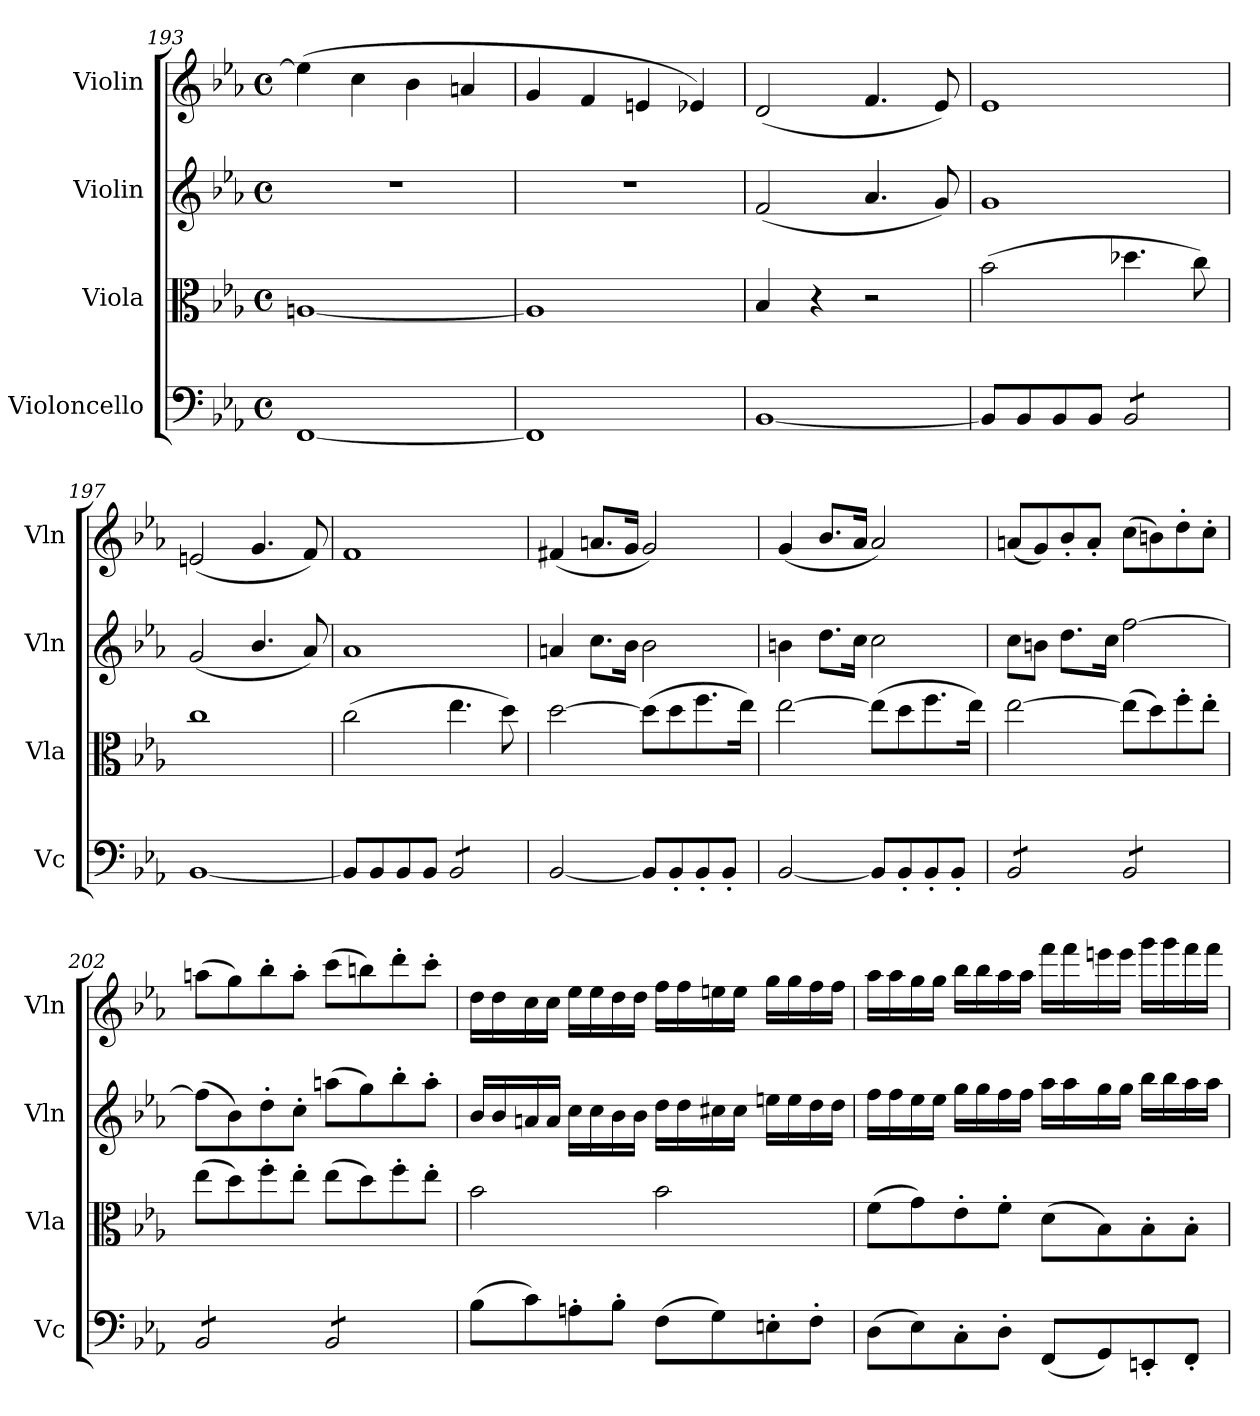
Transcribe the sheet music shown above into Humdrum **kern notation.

**kern	**kern	**kern	**kern
*part4	*part3	*part2	*part1
*staff4	*staff3	*staff2	*staff1
*I"Violoncello	*I"Viola	*I"Violin	*I"Violin
*I'Vc	*I'Vla	*I'Vln	*I'Vln
*clefF4	*clefC3	*clefG2	*clefG2
*k[b-e-a-]	*k[b-e-a-]	*k[b-e-a-]	*k[b-e-a-]
*M4/4	*M4/4	*M4/4	*M4/4
*met(c)	*met(c)	*met(c)	*met(c)
=193	=193	=193	=193
[1FF	[1An	1r	(4ee-\]
.	.	.	4cc\
.	.	.	4b-\
.	.	.	4an/
=194	=194	=194	=194
1FF]	1A]	1r	4g/
.	.	.	4f/
.	.	.	4en/
.	.	.	4e-X/)
=195	=195	=195	=195
[1BB-	4B-/	(2f/	(2d/
.	4r	.	.
.	2r	4.a-/	4.f/
.	.	8g/)	8e-/)
=196	=196	=196	=196
8BB-/L]	(2b-\	1g	1e-
8BB-/	.	.	.
8BB-/	.	.	.
8BB-/J	.	.	.
*tremolo	*	*	*
8BB-/L	4.dd-X\	.	.
8BB-/	.	.	.
8BB-/	.	.	.
8BB-/J	8cc\)	.	.
*Xtremolo	*	*	*
=197	=197	=197	=197
[1BB-	1cc	(2g/	(2en/
.	.	4.b-/	4.g/
.	.	8a-/)	8f/)
!!LO:LB:g=z
=198	=198	=198	=198
8BB-/L]	(2cc\	1a-	1f
8BB-/	.	.	.
8BB-/	.	.	.
8BB-/J	.	.	.
*tremolo	*	*	*
8BB-/L	4.ee-\	.	.
8BB-/	.	.	.
8BB-/	.	.	.
8BB-/J	8dd\)	.	.
*Xtremolo	*	*	*
=199	=199	=199	=199
[2BB-/	[2dd\	4an/	(4f#X/
.	.	8.cc\L	8.an/L
.	.	16b-\Jk	16g/Jk
8BB-/L]	(8dd\L]	2b-\	2g/)
8BB-'/	8dd\	.	.
8BB-'/	8.ff\	.	.
8BB-'/J	.	.	.
.	16ee-\Jk)	.	.
=200	=200	=200	=200
[2BB-/	[2ee-\	4bn\	(4g/
.	.	8.dd\L	8.b-/L
.	.	16cc\Jk	16a-/Jk
8BB-/L]	(8ee-\L]	2cc\	2a-/)
8BB-'/	8dd\	.	.
8BB-'/	8.ff\	.	.
8BB-'/J	.	.	.
.	16ee-\Jk)	.	.
=201	=201	=201	=201
*tremolo	*	*	*
8BB-/L	[2ee-\	8cc\L	(8an/L
8BB-/	.	8bn\J	8g/)
8BB-/	.	8.dd\L	8b-'/
8BB-/J	.	.	8a'/J
.	.	16cc\Jk	.
8BB-/L	(8ee-\L]	[2ff\	(8cc\L
8BB-/	8dd\)	.	8bn\)
8BB-/	8ff'\	.	8dd'\
8BB-/J	8ee-'\J	.	8cc'\J
=202	=202	=202	=202
8BB-/L	(8ee-\L	(8ff\L]	(8aan\L
8BB-/	8dd\)	8b-\)	8gg\)
8BB-/	8ff'\	8dd'\	8bb-'\
8BB-/J	8ee-'\J	8cc'\J	8aa'\J
8BB-/L	(8ee-\L	(8aan\L	(8ccc\L
8BB-/	8dd\)	8gg\)	8bbn\)
8BB-/	8ff'\	8bb-'\	8ddd'\
8BB-/J	8ee-'\J	8aa'\J	8ccc'\J
*Xtremolo	*	*	*
=203	=203	=203	=203
(8B-\L	2b-\	16b-/LL	16dd\LL
.	.	16b-/	16dd\
8c\)	.	16an/	16cc\
.	.	16a/JJ	16cc\JJ
8An'\	.	16cc\LL	16ee-\LL
.	.	16cc\	16ee-\
8B-'\J	.	16b-\	16dd\
.	.	16b-\JJ	16dd\JJ
(8F\L	2b-\	16dd\LL	16ff\LL
.	.	16dd\	16ff\
8G\)	.	16cc#X\	16een\
.	.	16cc#\JJ	16ee\JJ
8En'\	.	16een\LL	16gg\LL
.	.	16ee\	16gg\
8F'\J	.	16dd\	16ff\
.	.	16dd\JJ	16ff\JJ
=204	=204	=204	=204
(8D\L	(8f\L	16ff\LL	16aa-\LL
.	.	16ff\	16aa-\
8E-\)	8g\)	16ee-\	16gg\
.	.	16ee-\JJ	16gg\JJ
8C'\	8e-'\	16gg\LL	16bb-\LL
.	.	16gg\	16bb-\
8D'\J	8f'\J	16ff\	16aa-\
.	.	16ff\JJ	16aa-\JJ
(8FF/L	(8d\L	16aa-\LL	16fff\LL
.	.	16aa-\	16fff\
8GG/)	8B-\)	16gg\	16eeen\
.	.	16gg\JJ	16eee\JJ
8EEn'/	8B-'\	16bb-\LL	16ggg\LL
.	.	16bb-\	16ggg\
8FF'/J	8B-'\J	16aa-\	16fff\
.	.	16aa-\JJ	16fff\JJ
=	=	=	=
*-	*-	*-	*-
